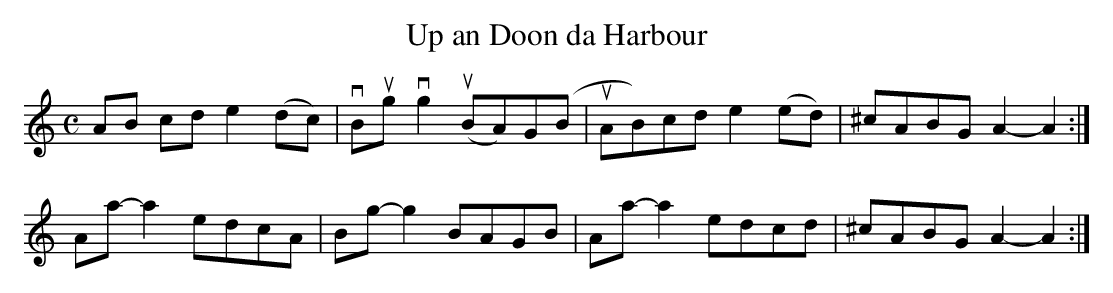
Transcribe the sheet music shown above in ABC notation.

X:1
T:Up an Doon da Harbour
M:C
L:1/8
K:AMin
AB cd e2(dc)|vBug vg2 (uBA)G(B|uAB)cd e2(ed)|^cABG A2-A2:|
Aa-a2 edcA  | Bg-  g2   BAGB  | Aa-a2 edcd  |^cABG A2-A2:|
